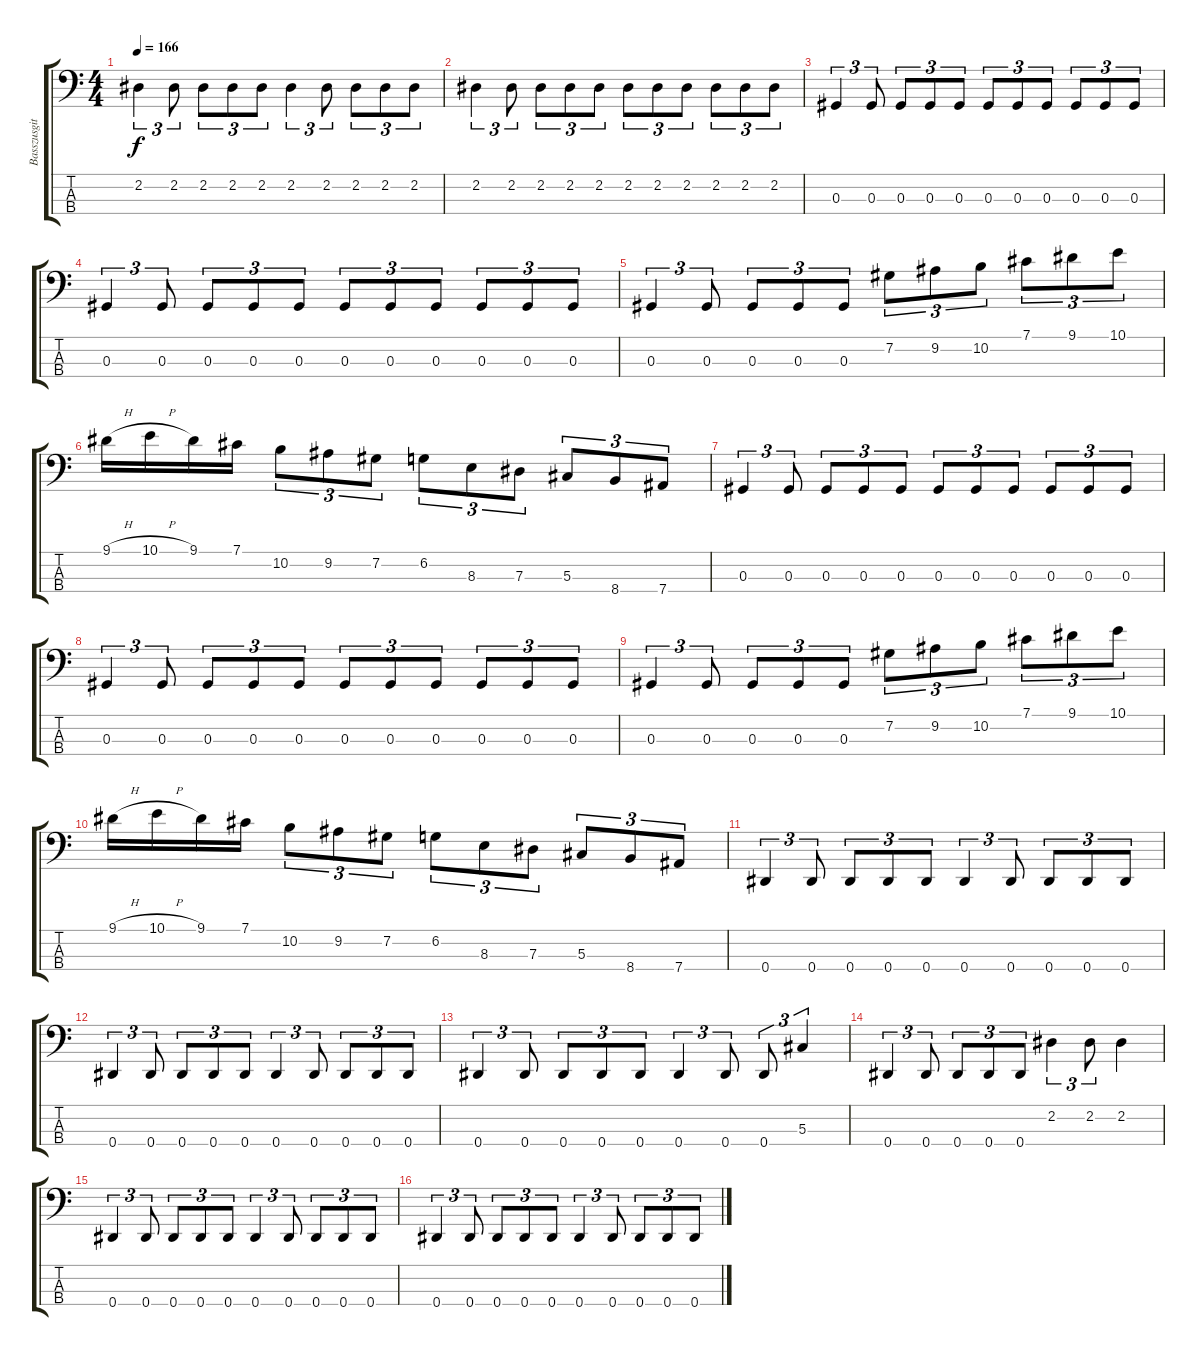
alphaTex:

\track ("Basszusgitár (Barry Dunaway)" "Basszusgit") {instrument electricbassfinger}
\staff {score tabs}
\tuning (Gb2 Db2 Ab1 Eb1) {hide}
\ts (4 4)
\tempo 166
\clef f4
\ks c
2.2.4{tu (3 2) dy f} 2.2.8{tu (3 2)} 2.2.8{tu (3 2)} 2.2.8{tu (3 2)} 2.2.8{tu (3 2)} 2.2.4{tu (3 2)} 2.2.8{tu (3 2)} 2.2.8{tu (3 2)} 2.2.8{tu (3 2)} 2.2.8{tu (3 2)} |
2.2.4{tu (3 2)} 2.2.8{tu (3 2)} 2.2.8{tu (3 2)} 2.2.8{tu (3 2)} 2.2.8{tu (3 2)} 2.2.8{tu (3 2)} 2.2.8{tu (3 2)} 2.2.8{tu (3 2)} 2.2.8{tu (3 2)} 2.2.8{tu (3 2)} 2.2.8{tu (3 2)} |
0.3.4{tu (3 2)} 0.3.8{tu (3 2)} 0.3.8{tu (3 2)} 0.3.8{tu (3 2)} 0.3.8{tu (3 2)} 0.3.8{tu (3 2)} 0.3.8{tu (3 2)} 0.3.8{tu (3 2)} 0.3.8{tu (3 2)} 0.3.8{tu (3 2)} 0.3.8{tu (3 2)} |
0.3.4{tu (3 2)} 0.3.8{tu (3 2)} 0.3.8{tu (3 2)} 0.3.8{tu (3 2)} 0.3.8{tu (3 2)} 0.3.8{tu (3 2)} 0.3.8{tu (3 2)} 0.3.8{tu (3 2)} 0.3.8{tu (3 2)} 0.3.8{tu (3 2)} 0.3.8{tu (3 2)} |
0.3.4{tu (3 2)} 0.3.8{tu (3 2)} 0.3.8{tu (3 2)} 0.3.8{tu (3 2)} 0.3.8{tu (3 2)} 7.2.8{tu (3 2)} 9.2.8{tu (3 2)} 10.2.8{tu (3 2)} 7.1.8{tu (3 2)} 9.1.8{tu (3 2)} 10.1.8{tu (3 2)} |
9.1{h}.16 10.1{h}.16 9.1.16 7.1.16 10.2.8{tu (3 2)} 9.2.8{tu (3 2)} 7.2.8{tu (3 2)} 6.2.8{tu (3 2)} 8.3.8{tu (3 2)} 7.3.8{tu (3 2)} 5.3.8{tu (3 2)} 8.4.8{tu (3 2)} 7.4.8{tu (3 2)} |
0.3.4{tu (3 2)} 0.3.8{tu (3 2)} 0.3.8{tu (3 2)} 0.3.8{tu (3 2)} 0.3.8{tu (3 2)} 0.3.8{tu (3 2)} 0.3.8{tu (3 2)} 0.3.8{tu (3 2)} 0.3.8{tu (3 2)} 0.3.8{tu (3 2)} 0.3.8{tu (3 2)} |
0.3.4{tu (3 2)} 0.3.8{tu (3 2)} 0.3.8{tu (3 2)} 0.3.8{tu (3 2)} 0.3.8{tu (3 2)} 0.3.8{tu (3 2)} 0.3.8{tu (3 2)} 0.3.8{tu (3 2)} 0.3.8{tu (3 2)} 0.3.8{tu (3 2)} 0.3.8{tu (3 2)} |
0.3.4{tu (3 2)} 0.3.8{tu (3 2)} 0.3.8{tu (3 2)} 0.3.8{tu (3 2)} 0.3.8{tu (3 2)} 7.2.8{tu (3 2)} 9.2.8{tu (3 2)} 10.2.8{tu (3 2)} 7.1.8{tu (3 2)} 9.1.8{tu (3 2)} 10.1.8{tu (3 2)} |
9.1{h}.16 10.1{h}.16 9.1.16 7.1.16 10.2.8{tu (3 2)} 9.2.8{tu (3 2)} 7.2.8{tu (3 2)} 6.2.8{tu (3 2)} 8.3.8{tu (3 2)} 7.3.8{tu (3 2)} 5.3.8{tu (3 2)} 8.4.8{tu (3 2)} 7.4.8{tu (3 2)} |
0.4.4{tu (3 2)} 0.4.8{tu (3 2)} 0.4.8{tu (3 2)} 0.4.8{tu (3 2)} 0.4.8{tu (3 2)} 0.4.4{tu (3 2)} 0.4.8{tu (3 2)} 0.4.8{tu (3 2)} 0.4.8{tu (3 2)} 0.4.8{tu (3 2)} |
0.4.4{tu (3 2)} 0.4.8{tu (3 2)} 0.4.8{tu (3 2)} 0.4.8{tu (3 2)} 0.4.8{tu (3 2)} 0.4.4{tu (3 2)} 0.4.8{tu (3 2)} 0.4.8{tu (3 2)} 0.4.8{tu (3 2)} 0.4.8{tu (3 2)} |
0.4.4{tu (3 2)} 0.4.8{tu (3 2)} 0.4.8{tu (3 2)} 0.4.8{tu (3 2)} 0.4.8{tu (3 2)} 0.4.4{tu (3 2)} 0.4.8{tu (3 2)} 0.4.8{tu (3 2)} 5.3.4{tu (3 2)} |
0.4.4{tu (3 2)} 0.4.8{tu (3 2)} 0.4.8{tu (3 2)} 0.4.8{tu (3 2)} 0.4.8{tu (3 2)} 2.2.4{tu (3 2)} 2.2.8{tu (3 2)} 2.2.4 |
0.4.4{tu (3 2)} 0.4.8{tu (3 2)} 0.4.8{tu (3 2)} 0.4.8{tu (3 2)} 0.4.8{tu (3 2)} 0.4.4{tu (3 2)} 0.4.8{tu (3 2)} 0.4.8{tu (3 2)} 0.4.8{tu (3 2)} 0.4.8{tu (3 2)} |
0.4.4{tu (3 2)} 0.4.8{tu (3 2)} 0.4.8{tu (3 2)} 0.4.8{tu (3 2)} 0.4.8{tu (3 2)} 0.4.4{tu (3 2)} 0.4.8{tu (3 2)} 0.4.8{tu (3 2)} 0.4.8{tu (3 2)} 0.4.8{tu (3 2)}
